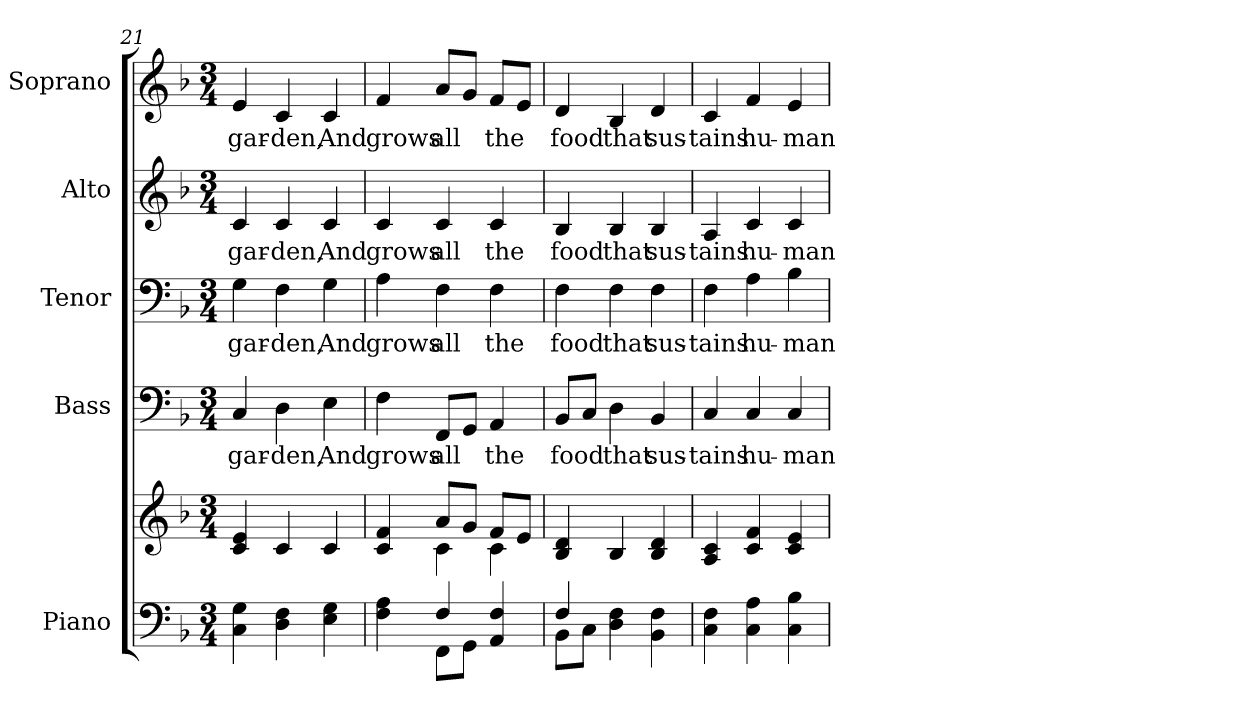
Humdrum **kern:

**kern	**kern	**kern	**text	**kern	**text	**kern	**text	**kern	**text
*part5	*part5	*part4	*part4	*part3	*part3	*part2	*part2	*part1	*part1
*staff6	*staff5	*staff4	*staff4	*staff3	*staff3	*staff2	*staff2	*staff1	*staff1
*I"Piano	*	*I"Bass	*	*I"Tenor	*	*I"Alto	*	*I"Soprano	*
*I'Pno.	*	*I'B.	*	*I'T.	*	*I'A.	*	*I'S.	*
*clefF4	*clefG2	*clefF4	*	*clefF4	*	*clefG2	*	*clefG2	*
*k[b-]	*k[b-]	*k[b-]	*	*k[b-]	*	*k[b-]	*	*k[b-]	*
*F:	*F:	*F:	*	*F:	*	*F:	*	*F:	*
*M3/4	*M3/4	*M3/4	*	*M3/4	*	*M3/4	*	*M3/4	*
=21	=21	=21	=21	=21	=21	=21	=21	=21	=21
!	!	!	!LO:LY:b:color=#000000	!	!	!	!	!	!
!	!	!	!	!	!LO:LY:b:color=#000000	!	!	!	!
!	!	!	!	!	!	!	!LO:LY:b:color=#000000	!	!
!	!	!	!	!	!	!	!	!	!LO:LY:b:color=#000000
4Ci\ 4Gi	4ci/ 4ei	4Ci/	gar-	4Gi\	gar-	4ci/	gar-	4ei/	gar-
!	!	!	!LO:LY:b:color=#000000	!	!	!	!	!	!
!	!	!	!	!	!LO:LY:b:color=#000000	!	!	!	!
!	!	!	!	!	!	!	!LO:LY:b:color=#000000	!	!
!	!	!	!	!	!	!	!	!	!LO:LY:b:color=#000000
4Di\ 4Fi	4ci/	4Di\	-den,	4Fi\	-den,	4ci/	-den,	4ci/	-den,
!	!	!	!LO:LY:b:color=#000000	!	!	!	!	!	!
!	!	!	!	!	!LO:LY:b:color=#000000	!	!	!	!
!	!	!	!	!	!	!	!LO:LY:b:color=#000000	!	!
!	!	!	!	!	!	!	!	!	!LO:LY:b:color=#000000
4Ei\ 4Gi	4ci/	4Ei\	And	4Gi\	And	4ci/	And	4ci/	And
!!LO:PB:g=z
=22	=22	=22	=22	=22	=22	=22	=22	=22	=22
*^	*^	*	*	*	*	*	*	*	*
!	!	!	!	!	!LO:LY:b:color=#000000	!	!	!	!	!	!
!	!	!	!	!	!	!	!LO:LY:b:color=#000000	!	!	!	!
!	!	!	!	!	!	!	!	!	!LO:LY:b:color=#000000	!	!
!	!	!	!	!	!	!	!	!	!	!	!LO:LY:b:color=#000000
4Fi\ 4Ai	4ryy	4ci/ 4fi	4ryy	4Fi\	grows	4Ai\	grows	4ci/	grows	4fi/	grows
!	!	!	!	!	!LO:LY:b:color=#000000	!	!	!	!	!	!
!	!	!	!	!	!	!	!LO:LY:b:color=#000000	!	!	!	!
!	!	!	!	!	!	!	!	!	!LO:LY:b:color=#000000	!	!
!	!	!	!	!	!	!	!	!	!	!	!LO:LY:b:color=#000000
4Fi/	8FFi\L	8ai/L	4ci\	8FFi/L	all	4Fi\	all	4ci/	all	8ai/L	all
.	8GGi\J	8gi/J	.	8GGi/J	.	.	.	.	.	8gi/J	.
!	!	!	!	!	!LO:LY:b:color=#000000	!	!	!	!	!	!
!	!	!	!	!	!	!	!LO:LY:b:color=#000000	!	!	!	!
!	!	!	!	!	!	!	!	!	!LO:LY:b:color=#000000	!	!
!	!	!	!	!	!	!	!	!	!	!	!LO:LY:b:color=#000000
4AAi/ 4Fi	4ryy	8fi/L	4ci\	4AAi/	the	4Fi\	the	4ci/	the	8fi/L	the
.	.	8ei/J	.	.	.	.	.	.	.	8ei/J	.
*	*	*v	*v	*	*	*	*	*	*	*	*
=23	=23	=23	=23	=23	=23	=23	=23	=23	=23	=23
!	!	!	!	!LO:LY:b:color=#000000	!	!	!	!	!	!
!	!	!	!	!	!	!LO:LY:b:color=#000000	!	!	!	!
!	!	!	!	!	!	!	!	!LO:LY:b:color=#000000	!	!
!	!	!	!	!	!	!	!	!	!	!LO:LY:b:color=#000000
4Fi/	8BB-i\L	4B-i/ 4di	8BB-i/L	food	4Fi\	food	4B-i/	food	4di/	food
.	8Ci\J	.	8Ci/J	.	.	.	.	.	.	.
!	!	!	!	!LO:LY:b:color=#000000	!	!	!	!	!	!
!	!	!	!	!	!	!LO:LY:b:color=#000000	!	!	!	!
!	!	!	!	!	!	!	!	!LO:LY:b:color=#000000	!	!
!	!	!	!	!	!	!	!	!	!	!LO:LY:b:color=#000000
4Di\ 4Fi	2ryy	4B-i/	4Di\	that	4Fi\	that	4B-i/	that	4B-i/	that
!	!	!	!	!LO:LY:b:color=#000000	!	!	!	!	!	!
!	!	!	!	!	!	!LO:LY:b:color=#000000	!	!	!	!
!	!	!	!	!	!	!	!	!LO:LY:b:color=#000000	!	!
!	!	!	!	!	!	!	!	!	!	!LO:LY:b:color=#000000
4BB-i\ 4Fi	.	4B-i/ 4di	4BB-i/	sus-	4Fi\	sus-	4B-i/	sus-	4di/	sus-
*v	*v	*	*	*	*	*	*	*	*	*
=24	=24	=24	=24	=24	=24	=24	=24	=24	=24
!	!	!	!LO:LY:b:color=#000000	!	!	!	!	!	!
!	!	!	!	!	!LO:LY:b:color=#000000	!	!	!	!
!	!	!	!	!	!	!	!LO:LY:b:color=#000000	!	!
!	!	!	!	!	!	!	!	!	!LO:LY:b:color=#000000
4Ci\ 4Fi	4Ai/ 4ci	4Ci/	-tains	4Fi\	-tains	4Ai/	-tains	4ci/	-tains
!	!	!	!LO:LY:b:color=#000000	!	!	!	!	!	!
!	!	!	!	!	!LO:LY:b:color=#000000	!	!	!	!
!	!	!	!	!	!	!	!LO:LY:b:color=#000000	!	!
!	!	!	!	!	!	!	!	!	!LO:LY:b:color=#000000
4Ci\ 4Ai	4ci/ 4fi	4Ci/	hu-	4Ai\	hu-	4ci/	hu-	4fi/	hu-
!	!	!	!LO:LY:b:color=#000000	!	!	!	!	!	!
!	!	!	!	!	!LO:LY:b:color=#000000	!	!	!	!
!	!	!	!	!	!	!	!LO:LY:b:color=#000000	!	!
!	!	!	!	!	!	!	!	!	!LO:LY:b:color=#000000
4Ci\ 4B-i	4ci/ 4ei	4Ci/	-man	4B-i\	-man	4ci/	-man	4ei/	-man
=	=	=	=	=	=	=	=	=	=
*-	*-	*-	*-	*-	*-	*-	*-	*-	*-
